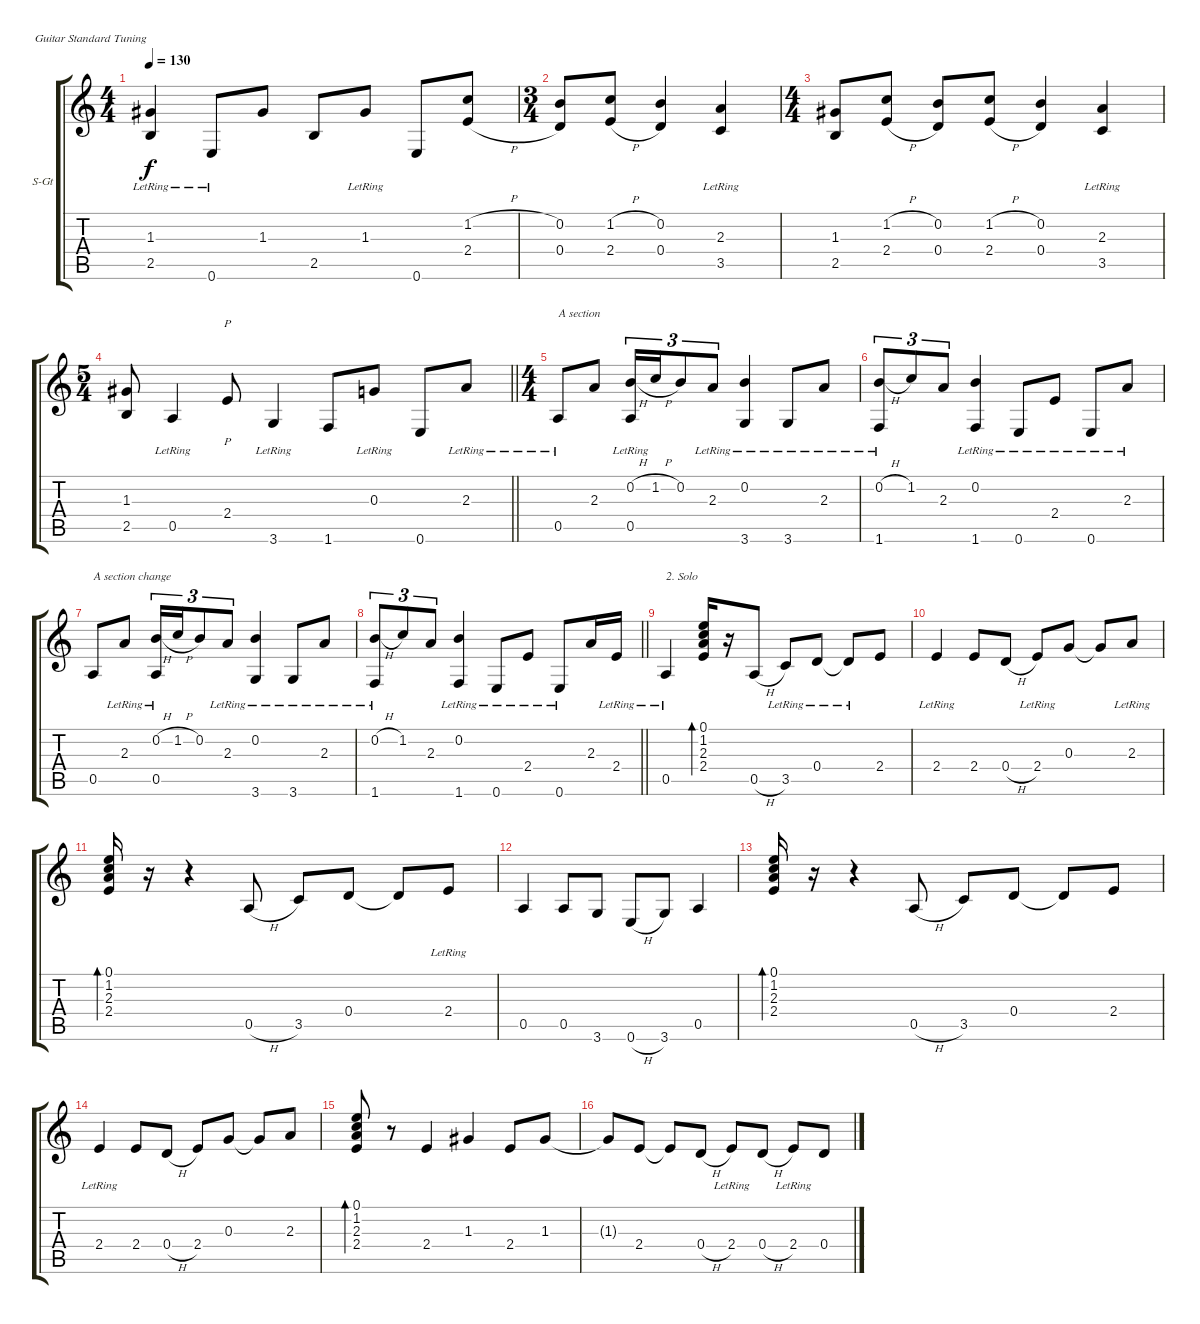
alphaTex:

\bracketExtendMode groupsimilarinstruments
\firstSystemTrackNameOrientation horizontal
\otherSystemsTrackNameOrientation horizontal
\track ("Bert Jansch" "S-Gt") {instrument acousticguitarsteel}
\staff {score tabs}
\tuning (E4 B3 G3 D3 A2 E2)
\ts (4 4)
\tempo 130
\clef g2
\ks c
(1.3{lr} 2.5{lr}).4{dy f} 0.6{lr}.8 1.3.8 2.5.8 1.3{lr}.8 0.6.8 (1.2{h} 2.4{h}).8 |
\ts (3 4)
(0.2 0.4).8 (1.2{h} 2.4{h}).8 (0.2 0.4).4 (2.3{lr} 3.5{lr}).4 |
\ts (4 4)
(1.3 2.5).8 (1.2{h} 2.4{h}).8 (0.2 0.4).8 (1.2{h} 2.4{h}).8 (0.2 0.4).4 (2.3{lr} 3.5{lr}).4 |
\ts (5 4)
\barLineRight lightlight
(1.3 2.5).8 0.5{lr}.4 2.4.8{p} 3.6{lr}.4 1.6.8 0.3{lr}.8 0.6.8 2.3{lr}.8 |
\ts (4 4)
0.5{lr}.8{txt "A section"} 2.3.8 (0.2{h} 0.5{lr}).16{tu (3 2)} 1.2{h}.16{tu (3 2)} 0.2.8{tu (3 2)} 2.3{lr}.8{tu (3 2)} (0.2{lr} 3.6{lr}).4 3.6{lr}.8 2.3{lr}.8 |
(0.2{h} 1.6{lr}).8{tu (3 2)} 1.2.8{tu (3 2)} 2.3.8{tu (3 2)} (0.2{lr} 1.6{lr}).4 0.6{lr}.8 2.4{lr}.8 0.6{lr}.8 2.3{lr}.8 |
0.5.8{txt "A section change"} 2.3{lr}.8 (0.2{h} 0.5{lr}).16{tu (3 2)} 1.2{h}.16{tu (3 2)} 0.2.8{tu (3 2)} 2.3{lr}.8{tu (3 2)} (0.2{lr} 3.6{lr}).4 3.6{lr}.8 2.3{lr}.8 |
\barLineRight lightlight
(0.2{h} 1.6{lr}).8{tu (3 2)} 1.2.8{tu (3 2)} 2.3.8{tu (3 2)} (0.2{lr} 1.6{lr}).4 0.6{lr}.8 2.4{lr}.8 0.6{lr}.8 2.3.16 2.4{lr}.16 |
0.5{lr}.4{txt "2. Solo"} (0.1 1.2 2.3 2.4).16{bd 30} r.16 0.5{h}.8 3.5{lr}.8 0.4{lr}.8 0.4{lr t}.8 2.4.8 |
2.4{lr}.4 2.4.8 0.4{h}.8 2.4{lr}.8 0.3.8 0.3{t}.8 2.3{lr}.8 |
(0.1 1.2 2.3 2.4).16{bd 30} r.16 r.4 0.5{h}.8 3.5.8 0.4.8 0.4{t}.8 2.4{lr}.8 |
0.5.4 0.5.8 3.6.8 0.6{h}.8 3.6.8 0.5.4 |
(0.1 1.2 2.3 2.4).16{bd 30} r.16 r.4 0.5{h}.8 3.5.8 0.4.8 0.4{t}.8 2.4.8 |
2.4{lr}.4 2.4.8 0.4{h}.8 2.4.8 0.3.8 0.3{t}.8 2.3.8 |
(0.1 1.2 2.3 2.4).8{bd 30} r.8 2.4.4 1.3.4 2.4.8 1.3.8 |
1.3{t}.8 2.4.8 2.4{t}.8 0.4{h}.8 2.4{lr}.8 0.4{h}.8 2.4{lr}.8 0.4.8
